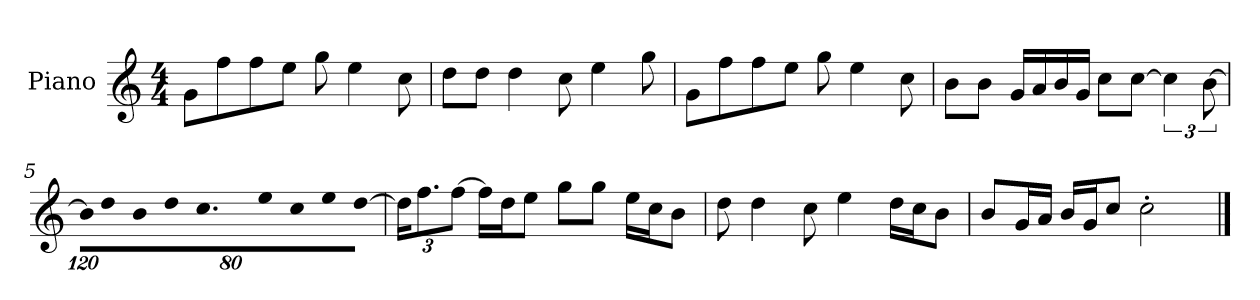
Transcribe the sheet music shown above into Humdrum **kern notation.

**kern
*part1
*staff1
*I"Piano
*I'P-no
*clefG2
*k[]
*M4/4
*MM90
=1
8g\L
8ff\
8ff\
8ee\J
8gg\
4ee\
8cc\
=2
8dd\L
8dd\J
4dd\
8cc\
4ee\
8gg\
=3
8g\L
8ff\
8ff\
8ee\J
8gg\
4ee\
8cc\
=4
8b\L
8b\J
16g/LL
16a/
16b/
16g/JJ
8cc\L
[8cc\J
6cc\]
[12b\
=5
*Xbrackettup
!LO:N:vis=16
1920%107b\KL]
!LO:N:vis=8
640%71dd\
!LO:N:vis=8
640%71b\
!LO:N:vis=8
640%71dd\
9.cc\
!LO:N:vis=8
640%71ee\
!LO:N:vis=8
640%71cc\
!LO:N:vis=8
640%71ee\
!LO:N:vis=8
[640%71dd\J
!!LO:LB:g=z
=6
24dd\KL]
12.ff\
[12ff\J
16ff\LL]
16dd\J
8ee\J
8gg\L
8gg\J
16ee\LL
16cc\J
8b\J
=7
8dd\
4dd\
8cc\
4ee\
16dd\LL
16cc\J
8b\J
=8
8b/L
16g/L
16a/JJ
16b/LL
16g/J
8cc/J
2cc'\
==
*-
